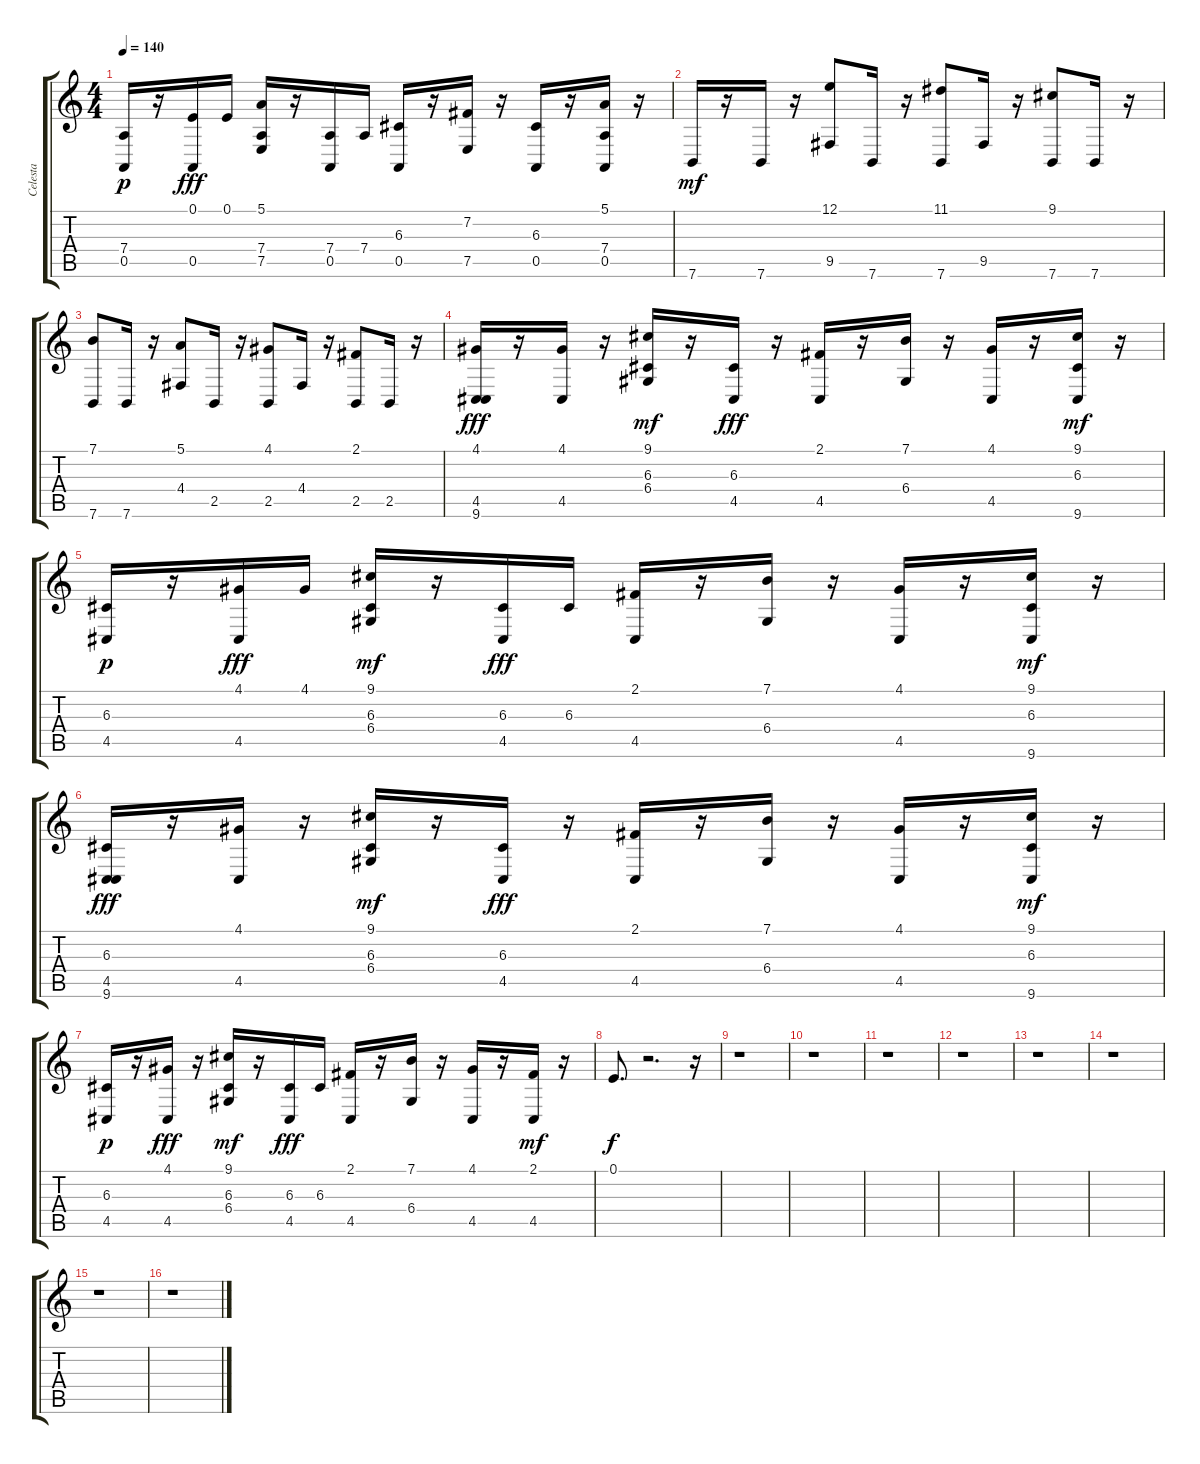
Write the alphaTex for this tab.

\track ("Celesta" "Celesta") {instrument celesta}
\staff {score tabs}
\tuning (E4 B3 G3 D3 A2 E2) {hide}
\ts (4 4)
\tempo 140
\clef g2
\ks c
(7.4 0.5).16{dy p} r.16 (0.1 0.5).16{dy fff} 0.1.16 (5.1 7.4 7.5).16 r.16 (7.4 0.5).16 7.4.16 (6.3 0.5).16 r.16 (7.2 7.5).16 r.16 (6.3 0.5).16 r.16 (5.1 7.4 0.5).16 r.16 |
7.6.16{dy mf volume 16} r.16 7.6.16{volume 16} r.16 (12.1 9.5).8{volume 16} 7.6.16{volume 16} r.16 (11.1 7.6).8 9.5.16 r.16 (9.1 7.6).8 7.6.16 r.16 |
(7.1 7.6).8 7.6.16 r.16 (5.1 4.4).8 2.5.16 r.16 (4.1 2.5).8 4.4.16 r.16 (2.1 2.5).8 2.5.16 r.16 |
(4.1 4.5 9.6).16{dy fff} r.16 (4.1 4.5).16 r.16 (9.1 6.3 6.4).16{dy mf} r.16 (6.3 4.5).16{dy fff} r.16 (2.1 4.5).16 r.16 (7.1 6.4).16 r.16 (4.1 4.5).16 r.16 (9.1 6.3 9.6).16{dy mf} r.16 |
(6.3 4.5).16{dy p} r.16 (4.1 4.5).16{dy fff} 4.1.16 (9.1 6.3 6.4).16{dy mf} r.16 (6.3 4.5).16{dy fff} 6.3.16 (2.1 4.5).16 r.16 (7.1 6.4).16 r.16 (4.1 4.5).16 r.16 (9.1 6.3 9.6).16{dy mf} r.16 |
(6.3 4.5 9.6).16{dy fff} r.16 (4.1 4.5).16 r.16 (9.1 6.3 6.4).16{dy mf} r.16 (6.3 4.5).16{dy fff} r.16 (2.1 4.5).16 r.16 (7.1 6.4).16 r.16 (4.1 4.5).16 r.16 (9.1 6.3 9.6).16{dy mf} r.16 |
(6.3 4.5).16{dy p} r.16 (4.1 4.5).16{dy fff} r.16 (9.1 6.3 6.4).16{dy mf} r.16 (6.3 4.5).16{dy fff} 6.3.16 (2.1 4.5).16 r.16 (7.1 6.4).16 r.16 (4.1 4.5).16 r.16 (2.1 4.5).16{dy mf} r.16 |
0.1.8{d dy f} r.2{d} r.16 |
r.1 |
r.1 |
r.1 |
r.1 |
r.1 |
r.1 |
r.1 |
r.1
